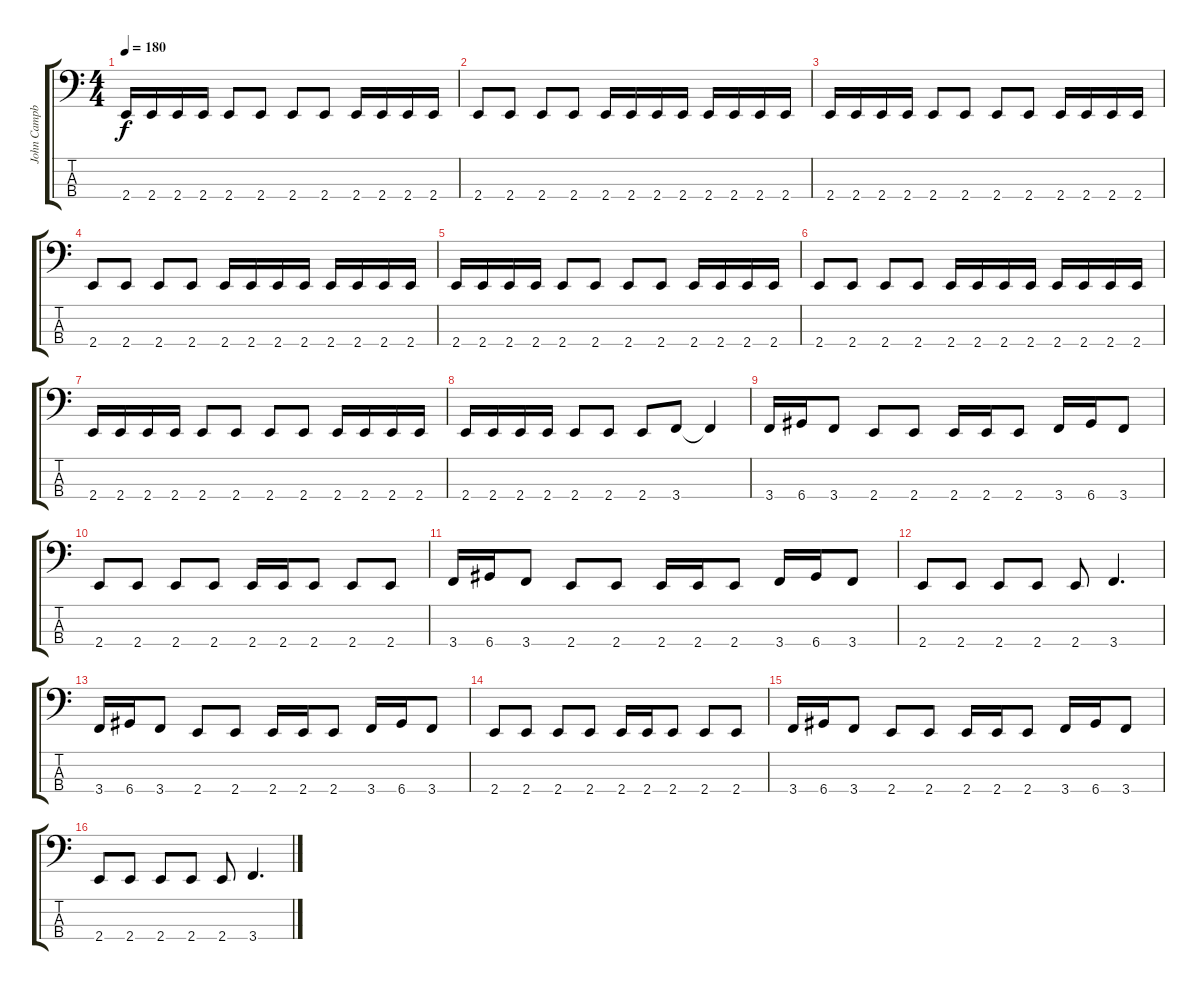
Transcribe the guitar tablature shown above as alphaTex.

\track ("John Campbell - Bass" "John Campb") {instrument electricbasspick}
\staff {score tabs}
\tuning (G2 D2 A1 D1) {hide}
\ts (4 4)
\tempo 180
\clef f4
\ks c
2.4.16{dy f} 2.4.16 2.4.16 2.4.16 2.4.8 2.4.8 2.4.8 2.4.8 2.4.16 2.4.16 2.4.16 2.4.16 |
2.4.8 2.4.8 2.4.8 2.4.8 2.4.16 2.4.16 2.4.16 2.4.16 2.4.16 2.4.16 2.4.16 2.4.16 |
2.4.16 2.4.16 2.4.16 2.4.16 2.4.8 2.4.8 2.4.8 2.4.8 2.4.16 2.4.16 2.4.16 2.4.16 |
2.4.8 2.4.8 2.4.8 2.4.8 2.4.16 2.4.16 2.4.16 2.4.16 2.4.16 2.4.16 2.4.16 2.4.16 |
2.4.16 2.4.16 2.4.16 2.4.16 2.4.8 2.4.8 2.4.8 2.4.8 2.4.16 2.4.16 2.4.16 2.4.16 |
2.4.8 2.4.8 2.4.8 2.4.8 2.4.16 2.4.16 2.4.16 2.4.16 2.4.16 2.4.16 2.4.16 2.4.16 |
2.4.16 2.4.16 2.4.16 2.4.16 2.4.8 2.4.8 2.4.8 2.4.8 2.4.16 2.4.16 2.4.16 2.4.16 |
2.4.16 2.4.16 2.4.16 2.4.16 2.4.8 2.4.8 2.4.8 3.4.8 3.4{t}.4 |
3.4.16 6.4.16 3.4.8 2.4.8 2.4.8 2.4.16 2.4.16 2.4.8 3.4.16 6.4.16 3.4.8 |
2.4.8 2.4.8 2.4.8 2.4.8 2.4.16 2.4.16 2.4.8 2.4.8 2.4.8 |
3.4.16 6.4.16 3.4.8 2.4.8 2.4.8 2.4.16 2.4.16 2.4.8 3.4.16 6.4.16 3.4.8 |
2.4.8 2.4.8 2.4.8 2.4.8 2.4.8 3.4.4{d} |
3.4.16 6.4.16 3.4.8 2.4.8 2.4.8 2.4.16 2.4.16 2.4.8 3.4.16 6.4.16 3.4.8 |
2.4.8 2.4.8 2.4.8 2.4.8 2.4.16 2.4.16 2.4.8 2.4.8 2.4.8 |
3.4.16 6.4.16 3.4.8 2.4.8 2.4.8 2.4.16 2.4.16 2.4.8 3.4.16 6.4.16 3.4.8 |
2.4.8 2.4.8 2.4.8 2.4.8 2.4.8 3.4.4{d}
